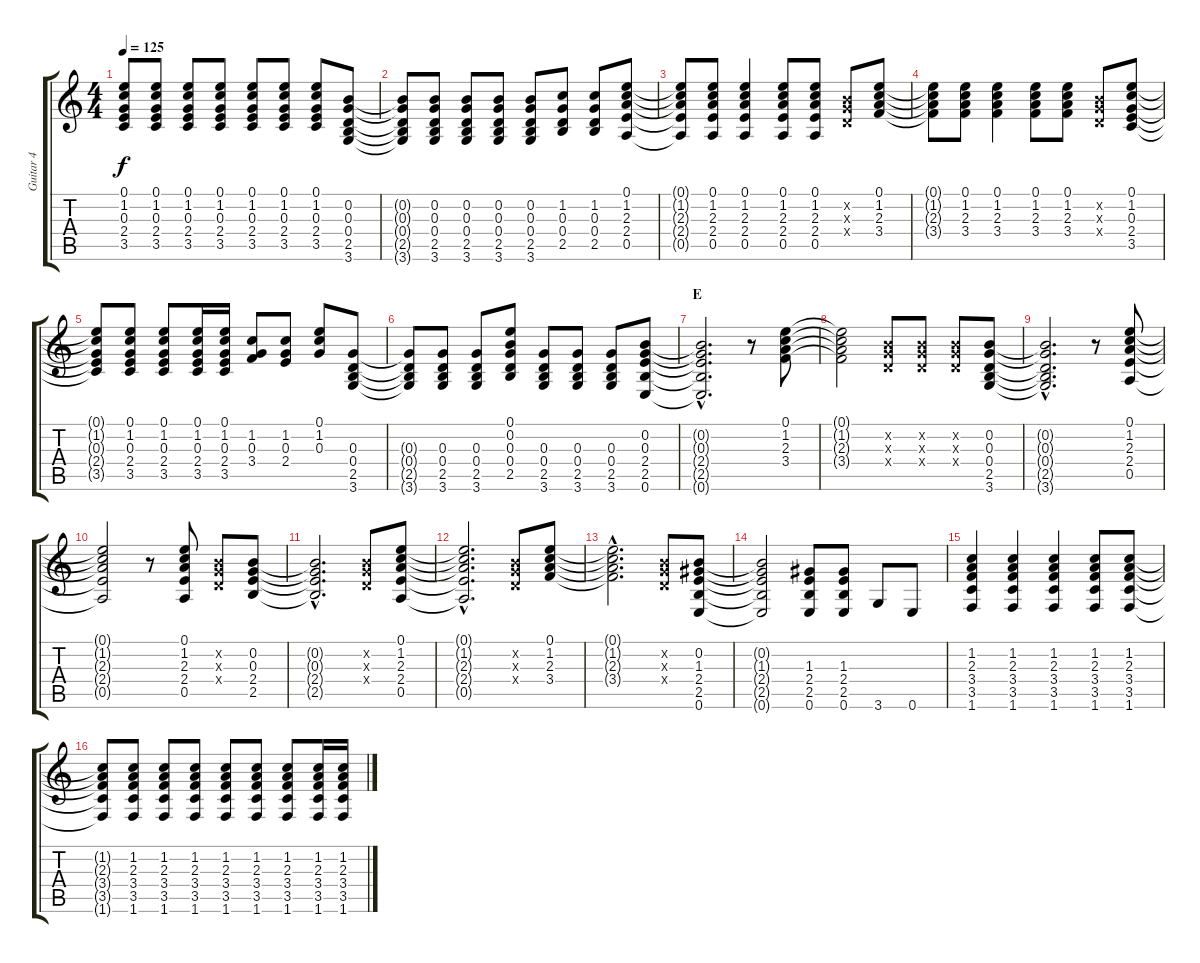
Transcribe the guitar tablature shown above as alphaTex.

\track ("Guitar 4" "Guitar 4") {instrument acousticguitarnylon}
\staff {score tabs}
\tuning (E4 B3 G3 D3 A2 E2) {hide}
\ts (4 4)
\tempo 125
\clef g2
\ks c
(0.1{t} 1.2{t} 0.3{t} 2.4{t} 3.5{t}).8{dy f} (0.1 1.2 0.3 2.4 3.5).8 (0.1 1.2 0.3 2.4 3.5).8 (0.1 1.2 0.3 2.4 3.5).8 (0.1 1.2 0.3 2.4 3.5).8 (0.1 1.2 0.3 2.4 3.5).8 (0.1 1.2 0.3 2.4 3.5).8 (0.2 0.3 0.4 2.5 3.6).8 |
(0.2{t} 0.3{t} 0.4{t} 2.5{t} 3.6{t}).8 (0.2 0.3 0.4 2.5 3.6).8 (0.2 0.3 0.4 2.5 3.6).8 (0.2 0.3 0.4 2.5 3.6).8 (0.2 0.3 0.4 2.5 3.6).8 (1.2 0.3 0.4 2.5).8 (1.2 0.3 0.4 2.5).8 (0.1 1.2 2.3 2.4 0.5).8 |
(0.1{t} 1.2{t} 2.3{t} 2.4{t} 0.5{t}).8 (0.1 1.2 2.3 2.4 0.5).8 (0.1 1.2 2.3 2.4 0.5).4 (0.1 1.2 2.3 2.4 0.5).8 (0.1 1.2 2.3 2.4 0.5).8 (0.2{x} 0.3{x} 0.4{x}).8 (0.1 1.2 2.3 3.4).8 |
(0.1{t} 1.2{t} 2.3{t} 3.4{t}).8 (0.1 1.2 2.3 3.4).8 (0.1 1.2 2.3 3.4).4 (0.1 1.2 2.3 3.4).8 (0.1 1.2 2.3 3.4).8 (0.2{x} 0.3{x} 0.4{x}).8 (0.1 1.2 0.3 2.4 3.5).8 |
(0.1{t} 1.2{t} 0.3{t} 2.4{t} 3.5{t}).8 (0.1 1.2 0.3 2.4 3.5).8 (0.1 1.2 0.3 2.4 3.5).8 (0.1 1.2 0.3 2.4 3.5).16 (0.1 1.2 0.3 2.4 3.5).16 (1.2 0.3 3.4).8 (1.2 0.3 2.4).8 (0.1 1.2 0.3).8 (0.3 0.4 2.5 3.6).8 |
(0.3{t} 0.4{t} 2.5{t} 3.6{t}).8 (0.3 0.4 2.5 3.6).8 (0.3 0.4 2.5 3.6).8 (0.1 0.2 0.3 0.4 2.5).8 (0.3 0.4 2.5 3.6).8 (0.3 0.4 2.5 3.6).8 (0.3 0.4 2.5 3.6).8 (0.2 0.3 2.4 2.5 0.6).8 |
\section ("" "E")
(0.2{hac t} 0.3{hac t} 2.4{hac t} 2.5{hac t} 0.6{hac t}).2{d} r.8 (0.1 1.2 2.3 3.4).8 |
(0.1{t} 1.2{t} 2.3{t} 3.4{t}).2 (0.2{x} 0.3{x} 0.4{x}).8 (0.2{x} 0.3{x} 0.4{x}).8 (0.2{x} 0.3{x} 0.4{x}).8 (0.2 0.3 0.4 2.5 3.6).8 |
(0.2{hac t} 0.3{hac t} 0.4{hac t} 2.5{hac t} 3.6{hac t}).2{d} r.8 (0.1 1.2 2.3 2.4 0.5).8 |
(0.1{t} 1.2{t} 2.3{t} 2.4{t} 0.5{t}).2 r.8 (0.1 1.2 2.3 2.4 0.5).8 (0.2{x} 0.3{x} 0.4{x}).8 (0.2 0.3 2.4 2.5).8 |
(0.2{hac t} 0.3{hac t} 2.4{hac t} 2.5{hac t}).2{d} (0.2{x} 0.3{x} 0.4{x}).8 (0.1 1.2 2.3 2.4 0.5).8 |
(0.1{hac t} 1.2{hac t} 2.3{hac t} 2.4{hac t} 0.5{hac t}).2{d} (0.2{x} 0.3{x} 0.4{x}).8 (0.1 1.2 2.3 3.4).8 |
(0.1{hac t} 1.2{hac t} 2.3{hac t} 3.4{hac t}).2{d} (0.2{x} 0.3{x} 0.4{x}).8 (0.2 1.3 2.4 2.5 0.6).8 |
(0.2{t} 1.3{t} 2.4{t} 2.5{t} 0.6{t}).2 (1.3 2.4 2.5 0.6).8 (1.3 2.4 2.5 0.6).8 3.6.8 0.6.8 |
(1.2 2.3 3.4 3.5 1.6).4 (1.2 2.3 3.4 3.5 1.6).4 (1.2 2.3 3.4 3.5 1.6).4 (1.2 2.3 3.4 3.5 1.6).8 (1.2 2.3 3.4 3.5 1.6).8 |
(1.2{t} 2.3{t} 3.4{t} 3.5{t} 1.6{t}).8 (1.2 2.3 3.4 3.5 1.6).8 (1.2 2.3 3.4 3.5 1.6).8 (1.2 2.3 3.4 3.5 1.6).8 (1.2 2.3 3.4 3.5 1.6).8 (1.2 2.3 3.4 3.5 1.6).8 (1.2 2.3 3.4 3.5 1.6).8 (1.2 2.3 3.4 3.5 1.6).16 (1.2 2.3 3.4 3.5 1.6).16
